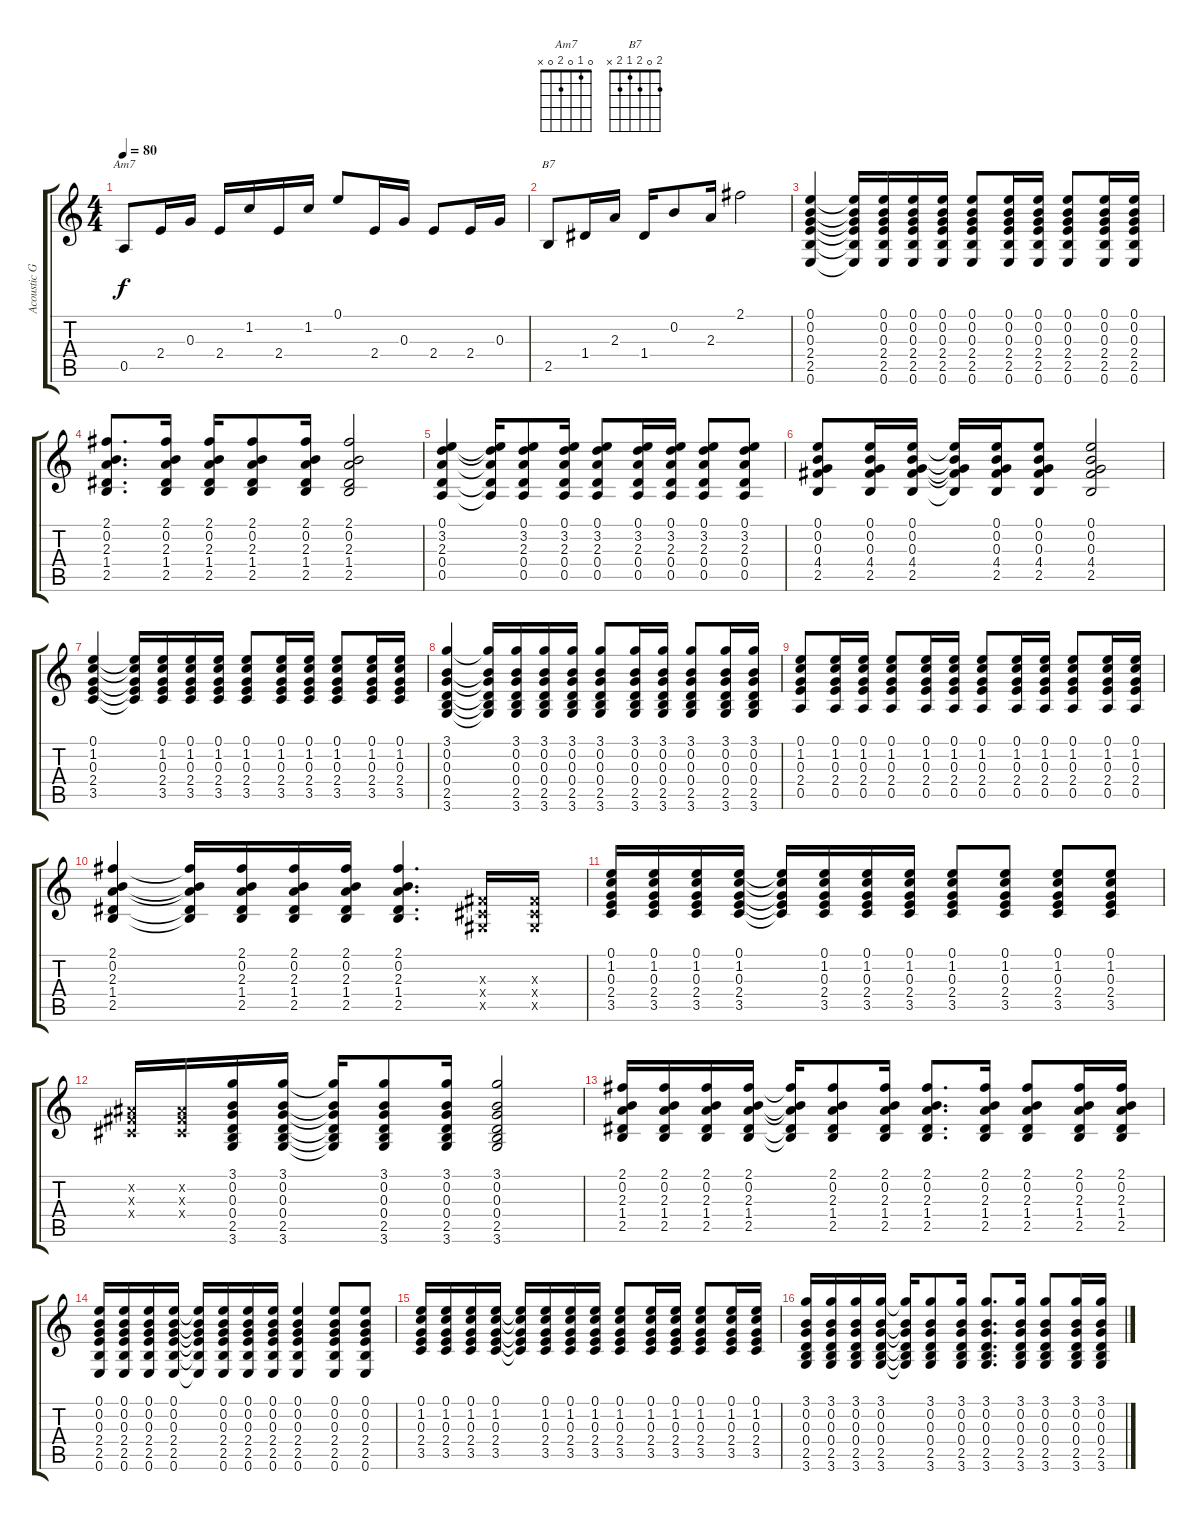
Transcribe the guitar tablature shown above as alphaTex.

\track ("Acoustic Guitar" "Acoustic G") {solo instrument acousticguitarsteel}
\staff {score tabs}
\tuning (E4 B3 G3 D3 A2 E2) {hide}
\chord ("Am7" 0 1 0 2 0 x)
\chord ("B7" 2 0 2 1 2 x)
\ts (4 4)
\tempo 80
\clef g2
\ks c
0.5.8{ch "Am7" dy f} 2.4.16 0.3.16 2.4.16 1.2.16 2.4.16 1.2.16 0.1.8 2.4.16 0.3.16 2.4.8 2.4.16 0.3.16 |
2.5.8{ch "B7"} 1.4.16 2.3.16 1.4.16 0.2.8 2.3.16 2.1.2 |
(0.1 0.2 0.3 2.4 2.5 0.6).4{volume 5} (0.1{t} 0.2{t} 0.3{t} 2.4{t} 2.5{t} 0.6{t}).16 (0.1 0.2 0.3 2.4 2.5 0.6).16 (0.1 0.2 0.3 2.4 2.5 0.6).16 (0.1 0.2 0.3 2.4 2.5 0.6).16 (0.1 0.2 0.3 2.4 2.5 0.6).8 (0.1 0.2 0.3 2.4 2.5 0.6).16 (0.1 0.2 0.3 2.4 2.5 0.6).16 (0.1 0.2 0.3 2.4 2.5 0.6).8 (0.1 0.2 0.3 2.4 2.5 0.6).16 (0.1 0.2 0.3 2.4 2.5 0.6).16 |
(2.1 0.2 2.3 1.4 2.5).8{d} (2.1 0.2 2.3 1.4 2.5).16 (2.1 0.2 2.3 1.4 2.5).16 (2.1 0.2 2.3 1.4 2.5).8 (2.1 0.2 2.3 1.4 2.5).16 (2.1 0.2 2.3 1.4 2.5).2 |
(0.1 3.2 2.3 0.4 0.5).4 (0.1{t} 3.2{t} 2.3{t} 0.4{t} 0.5{t}).16 (0.1 3.2 2.3 0.4 0.5).8 (0.1 3.2 2.3 0.4 0.5).16 (0.1 3.2 2.3 0.4 0.5).8 (0.1 3.2 2.3 0.4 0.5).16 (0.1 3.2 2.3 0.4 0.5).16 (0.1 3.2 2.3 0.4 0.5).8 (0.1 3.2 2.3 0.4 0.5).8 |
(0.1 0.2 0.3 4.4 2.5).8 (0.1 0.2 0.3 4.4 2.5).16 (0.1 0.2 0.3 4.4 2.5).16 (0.1{t} 0.2{t} 0.3{t} 4.4{t} 2.5{t}).16 (0.1 0.2 0.3 4.4 2.5).16 (0.1 0.2 0.3 4.4 2.5).8 (0.1 0.2 0.3 4.4 2.5).2 |
(0.1 1.2 0.3 2.4 3.5).4 (0.1{t} 1.2{t} 0.3{t} 2.4{t} 3.5{t}).16 (0.1 1.2 0.3 2.4 3.5).16 (0.1 1.2 0.3 2.4 3.5).16 (0.1 1.2 0.3 2.4 3.5).16 (0.1 1.2 0.3 2.4 3.5).8 (0.1 1.2 0.3 2.4 3.5).16 (0.1 1.2 0.3 2.4 3.5).16 (0.1 1.2 0.3 2.4 3.5).8 (0.1 1.2 0.3 2.4 3.5).16 (0.1 1.2 0.3 2.4 3.5).16 |
(3.1 0.2 0.3 0.4 2.5 3.6).4 (3.1{t} 0.2{t} 0.3{t} 0.4{t} 2.5{t} 3.6{t}).16 (3.1 0.2 0.3 0.4 2.5 3.6).16 (3.1 0.2 0.3 0.4 2.5 3.6).16 (3.1 0.2 0.3 0.4 2.5 3.6).16 (3.1 0.2 0.3 0.4 2.5 3.6).8 (3.1 0.2 0.3 0.4 2.5 3.6).16 (3.1 0.2 0.3 0.4 2.5 3.6).16 (3.1 0.2 0.3 0.4 2.5 3.6).8 (3.1 0.2 0.3 0.4 2.5 3.6).16 (3.1 0.2 0.3 0.4 2.5 3.6).16 |
(0.1 1.2 0.3 2.4 0.5).8 (0.1 1.2 0.3 2.4 0.5).16 (0.1 1.2 0.3 2.4 0.5).16 (0.1 1.2 0.3 2.4 0.5).8 (0.1 1.2 0.3 2.4 0.5).16 (0.1 1.2 0.3 2.4 0.5).16 (0.1 1.2 0.3 2.4 0.5).8 (0.1 1.2 0.3 2.4 0.5).16 (0.1 1.2 0.3 2.4 0.5).16 (0.1 1.2 0.3 2.4 0.5).8 (0.1 1.2 0.3 2.4 0.5).16 (0.1 1.2 0.3 2.4 0.5).16 |
(2.1 0.2 2.3 1.4 2.5).4 (2.1{t} 0.2{t} 2.3{t} 1.4{t} 2.5{t}).16 (2.1 0.2 2.3 1.4 2.5).16 (2.1 0.2 2.3 1.4 2.5).16 (2.1 0.2 2.3 1.4 2.5).16 (2.1 0.2 2.3 1.4 2.5).4{d} (-1.3{x} -1.4{x} -1.5{x}).16 (-1.3{x} -1.4{x} -1.5{x}).16 |
(0.1 1.2 0.3 2.4 3.5).16 (0.1 1.2 0.3 2.4 3.5).16 (0.1 1.2 0.3 2.4 3.5).16 (0.1 1.2 0.3 2.4 3.5).16 (0.1{t} 1.2{t} 0.3{t} 2.4{t} 3.5{t}).16 (0.1 1.2 0.3 2.4 3.5).16 (0.1 1.2 0.3 2.4 3.5).16 (0.1 1.2 0.3 2.4 3.5).16 (0.1 1.2 0.3 2.4 3.5).8 (0.1 1.2 0.3 2.4 3.5).8 (0.1 1.2 0.3 2.4 3.5).8 (0.1 1.2 0.3 2.4 3.5).8 |
(-1.2{x} -1.3{x} -1.4{x}).16 (-1.2{x} -1.3{x} -1.4{x}).16 (3.1 0.2 0.3 0.4 2.5 3.6).16 (3.1 0.2 0.3 0.4 2.5 3.6).16 (3.1{t} 0.2{t} 0.3{t} 0.4{t} 2.5{t} 3.6{t}).16 (3.1 0.2 0.3 0.4 2.5 3.6).8 (3.1 0.2 0.3 0.4 2.5 3.6).16 (3.1 0.2 0.3 0.4 2.5 3.6).2 |
(2.1 0.2 2.3 1.4 2.5).16 (2.1 0.2 2.3 1.4 2.5).16 (2.1 0.2 2.3 1.4 2.5).16 (2.1 0.2 2.3 1.4 2.5).16 (2.1{t} 0.2{t} 2.3{t} 1.4{t} 2.5{t}).16 (2.1 0.2 2.3 1.4 2.5).8 (2.1 0.2 2.3 1.4 2.5).16 (2.1 0.2 2.3 1.4 2.5).8{d} (2.1 0.2 2.3 1.4 2.5).16 (2.1 0.2 2.3 1.4 2.5).8 (2.1 0.2 2.3 1.4 2.5).16 (2.1 0.2 2.3 1.4 2.5).16 |
(0.1 0.2 0.3 2.4 2.5 0.6).16 (0.1 0.2 0.3 2.4 2.5 0.6).16 (0.1 0.2 0.3 2.4 2.5 0.6).16 (0.1 0.2 0.3 2.4 2.5 0.6).16 (0.1{t} 0.2{t} 0.3{t} 2.4{t} 2.5{t} 0.6{t}).16 (0.1 0.2 0.3 2.4 2.5 0.6).16 (0.1 0.2 0.3 2.4 2.5 0.6).16 (0.1 0.2 0.3 2.4 2.5 0.6).16 (0.1 0.2 0.3 2.4 2.5 0.6).4 (0.1 0.2 0.3 2.4 2.5 0.6).8 (0.1 0.2 0.3 2.4 2.5 0.6).8 |
(0.1 1.2 0.3 2.4 3.5).16 (0.1 1.2 0.3 2.4 3.5).16 (0.1 1.2 0.3 2.4 3.5).16 (0.1 1.2 0.3 2.4 3.5).16 (0.1{t} 1.2{t} 0.3{t} 2.4{t} 3.5{t}).16 (0.1 1.2 0.3 2.4 3.5).16 (0.1 1.2 0.3 2.4 3.5).16 (0.1 1.2 0.3 2.4 3.5).16 (0.1 1.2 0.3 2.4 3.5).8 (0.1 1.2 0.3 2.4 3.5).16 (0.1 1.2 0.3 2.4 3.5).16 (0.1 1.2 0.3 2.4 3.5).8 (0.1 1.2 0.3 2.4 3.5).16 (0.1 1.2 0.3 2.4 3.5).16 |
(3.1 0.2 0.3 0.4 2.5 3.6).16 (3.1 0.2 0.3 0.4 2.5 3.6).16 (3.1 0.2 0.3 0.4 2.5 3.6).16 (3.1 0.2 0.3 0.4 2.5 3.6).16 (3.1{t} 0.2{t} 0.3{t} 0.4{t} 2.5{t} 3.6{t}).16 (3.1 0.2 0.3 0.4 2.5 3.6).8 (3.1 0.2 0.3 0.4 2.5 3.6).16 (3.1 0.2 0.3 0.4 2.5 3.6).8{d} (3.1 0.2 0.3 0.4 2.5 3.6).16 (3.1 0.2 0.3 0.4 2.5 3.6).8 (3.1 0.2 0.3 0.4 2.5 3.6).16 (3.1 0.2 0.3 0.4 2.5 3.6).16
